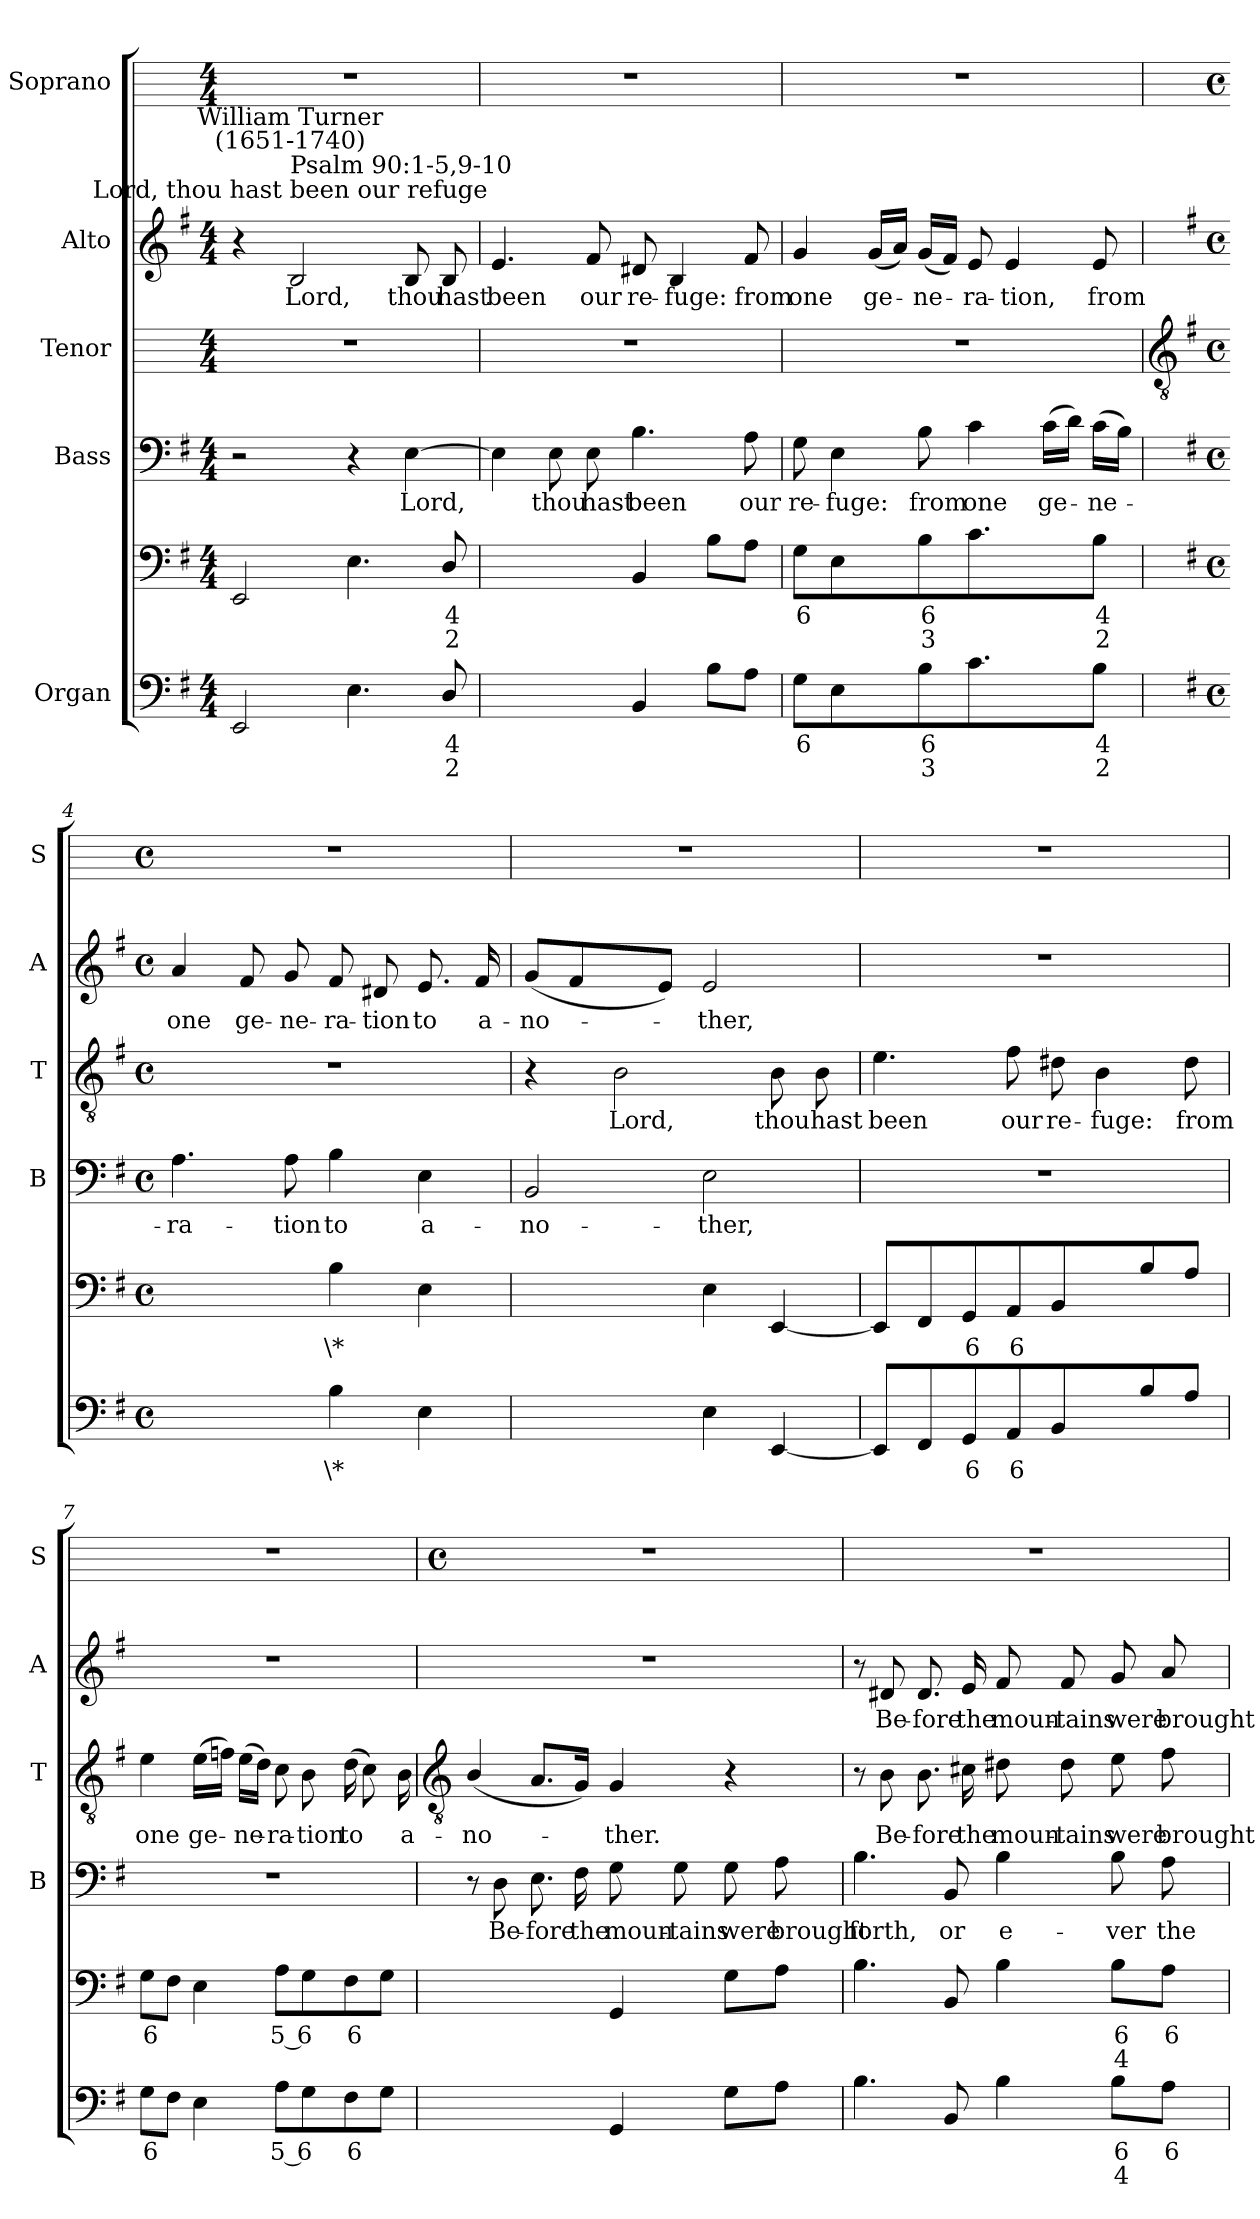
**kern	**text	**text	**kern	**text	**text	**kern	**text	**kern	**text	**kern	**text	**kern
*part5	*part5	*part5	*part5	*part5	*part5	*part4	*part4	*part3	*part3	*part2	*part2	*part1
*staff6	*staff6	*staff6	*staff5	*staff5	*staff5	*staff4	*staff4	*staff3	*staff3	*staff2	*staff2	*staff1
*I"Organ	*	*	*	*	*	*I"Bass	*	*I"Tenor	*	*I"Alto	*	*I"Soprano
*	*	*	*	*	*	*I'B	*	*I'T	*	*I'A	*	*I'S
*	*	*	*clefF4	*	*	*clefF4	*	*	*	*clefG2	*	*
*k[f#]	*	*	*k[f#]	*	*	*k[f#]	*	*	*	*k[f#]	*	*
*G:	*	*	*G:	*	*	*G:	*	*	*	*G:	*	*
*M4/4	*	*	*M4/4	*	*	*M4/4	*	*M4/4	*	*M4/4	*	*M4/4
=1	=1	=1	=1	=1	=1	=1	=1	=1	=1	=1	=1	=1
2EE	.	.	2EE	.	.	2r	.	1r	.	4r	.	1r
!	!	!	!	!	!	!	!	!	!	!LO:TX:a:cj:t=Lord, thou hast been our refuge	!	!
!	!	!	!	!	!	!	!	!	!	!LO:TX:a:t=Psalm 90&colon;1-5,9-10	!	!
!	!	!	!	!	!	!	!	!	!	!LO:TX:a:cj:t=William Turner\n(1651-1740)	!	!
!	!	!	!	!	!	!	!	!	!	!	!LO:LY:b	!
.	.	.	.	.	.	.	.	.	.	2B	Lord,	.
4.E	.	.	4.E	.	.	4r	.	.	.	.	.	.
!	!	!	!	!	!	!	!LO:LY:b	!	!	!	!LO:LY:b	!
.	.	.	.	.	.	[4E	Lord,	.	.	8B	thou	.
!	!LO:LY:b	!LO:LY:b	!	!LO:LY:b	!LO:LY:b	!	!	!	!	!	!LO:LY:b	!
8D/	4	2	8D/	4	2	.	.	.	.	8B	hast	.
=2	=2	=2	=2	=2	=2	=2	=2	=2	=2	=2	=2	=2
!	!LO:LY:b	!	!	!LO:LY:b	!	!	!	!	!	!	!LO:LY:b	!
[4Cyy	7	.	[4Cyy	7	.	4E]	.	1r	.	4.e	been	1r
!	!LO:LY:b	!	!	!LO:LY:b	!	!	!LO:LY:b	!	!	!	!	!
4Cyy]	6	.	4Cyy]	6	.	8E	thou	.	.	.	.	.
!	!	!	!	!	!	!	!LO:LY:b	!	!	!	!LO:LY:b	!
.	.	.	.	.	.	8E	hast	.	.	8f#	our	.
!	!	!	!	!	!	!	!LO:LY:b	!	!	!	!LO:LY:b	!
4BB	.	.	4BB	.	.	4.B	been	.	.	8d#X	re-	.
!	!	!	!	!	!	!	!	!	!	!	!LO:LY:b	!
.	.	.	.	.	.	.	.	.	.	4B	-fuge:	.
8BL	.	.	8BL	.	.	.	.	.	.	.	.	.
!	!	!	!	!	!	!	!LO:LY:b	!	!	!	!LO:LY:b	!
8AJ	.	.	8AJ	.	.	8A	our	.	.	8f#	from	.
=3	=3	=3	=3	=3	=3	=3	=3	=3	=3	=3	=3	=3
!	!LO:LY:b	!	!	!LO:LY:b	!	!	!LO:LY:b	!	!	!	!LO:LY:b	!
8GL	6	.	8GL	6	.	8G	re-	1r	.	4g	one	1r
!	!	!	!	!	!	!	!LO:LY:b	!	!	!	!	!
4E	.	.	4E	.	.	4E	-fuge:	.	.	.	.	.
!	!	!	!	!	!	!	!	!	!	!	!LO:LY:b	!
.	.	.	.	.	.	.	.	.	.	(<16gLL	ge-	.
.	.	.	.	.	.	.	.	.	.	16aJJ)	.	.
!	!LO:LY:b	!LO:LY:b	!	!LO:LY:b	!LO:LY:b	!	!LO:LY:b	!	!	!	!LO:LY:b	!
8B	6	3	8B	6	3	8B	from	.	.	(<16gLL	ne-	.
.	.	.	.	.	.	.	.	.	.	16f#JJ)	.	.
!	!	!	!	!	!	!	!LO:LY:b	!	!	!	!LO:LY:b	!
4.c	.	.	4.c	.	.	4c	one	.	.	8e	ra-	.
!	!	!	!	!	!	!	!	!	!	!	!LO:LY:b	!
.	.	.	.	.	.	.	.	.	.	4e	-tion,	.
!	!	!	!	!	!	!	!LO:LY:b	!	!	!	!	!
.	.	.	.	.	.	(>16cLL	ge-	.	.	.	.	.
.	.	.	.	.	.	16dJJ)	.	.	.	.	.	.
!	!LO:LY:b	!LO:LY:b	!	!LO:LY:b	!LO:LY:b	!	!LO:LY:b	!	!	!	!LO:LY:b	!
8BJ	4	2	8BJ	4	2	(>16cLL	ne-	.	.	8e	from	.
.	.	.	.	.	.	16BJJ)	.	.	.	.	.	.
!!LO:LB:g=z
=4	=4	=4	=4	=4	=4	=4	=4	=4	=4	=4	=4	=4
*	*	*	*	*	*	*	*	*clefGv2	*	*	*	*
*	*	*	*	*	*	*	*	*k[f#]	*	*	*	*
*	*	*	*	*	*	*	*	*G:	*	*	*	*
*M4/4	*	*	*M4/4	*	*	*M4/4	*	*M4/4	*	*M4/4	*	*M4/4
*met(c)	*	*	*met(c)	*	*	*met(c)	*	*met(c)	*	*met(c)	*	*met(c)
!	!LO:LY:b	!	!	!LO:LY:b	!	!	!LO:LY:b	!	!	!	!LO:LY:b	!
[4Ayy	5	.	[4Ayy	5	.	4.A	ra-	1r	.	4a	one	1r
!	!LO:LY:b	!	!	!LO:LY:b	!	!	!	!	!	!	!LO:LY:b	!
8Ayy_	6	.	8Ayy_	6	.	.	.	.	.	8f#	ge-	.
!	!LO:LY:b	!	!	!LO:LY:b	!	!	!LO:LY:b	!	!	!	!LO:LY:b	!
8Ayy]	7	.	8Ayy]	7	.	8A	-tion	.	.	8g	-ne-	.
!	!LO:LY:b	!	!	!LO:LY:b	!	!	!LO:LY:b	!	!	!	!LO:LY:b	!
4B	\*	.	4B	\*	.	4B	to	.	.	8f#	-ra-	.
!	!	!	!	!	!	!	!	!	!	!	!LO:LY:b	!
.	.	.	.	.	.	.	.	.	.	8d#X	-tion	.
!	!	!	!	!	!	!	!LO:LY:b	!	!	!	!LO:LY:b	!
4E	.	.	4E	.	.	4E	a-	.	.	8.e	to	.
!	!	!	!	!	!	!	!	!	!	!	!LO:LY:b	!
.	.	.	.	.	.	.	.	.	.	16f#	a-	.
=5	=5	=5	=5	=5	=5	=5	=5	=5	=5	=5	=5	=5
!	!LO:LY:b	!LO:LY:b	!	!LO:LY:b	!LO:LY:b	!	!LO:LY:b	!	!	!	!LO:LY:b	!
[4BByy	6	4	[4BByy	6	4	2BB	-no-	4r	.	(<8gL	-no-	1r
.	.	.	.	.	.	.	.	.	.	4f#	.	.
!	!LO:LY:b	!LO:LY:b	!	!LO:LY:b	!LO:LY:b	!	!	!	!LO:LY:b	!	!	!
4BByy]	5	3	4BByy]	5	3	.	.	2B	Lord,	.	.	.
.	.	.	.	.	.	.	.	.	.	8eJ)	.	.
!	!	!	!	!	!	!	!LO:LY:b	!	!	!	!LO:LY:b	!
4E	.	.	4E	.	.	2E	-ther,	.	.	2e	ther,	.
!	!	!	!	!	!	!	!	!	!LO:LY:b	!	!	!
[4EE	.	.	[4EE	.	.	.	.	8B	thou	.	.	.
!	!	!	!	!	!	!	!	!	!LO:LY:b	!	!	!
.	.	.	.	.	.	.	.	8B	hast	.	.	.
=6	=6	=6	=6	=6	=6	=6	=6	=6	=6	=6	=6	=6
!	!	!	!	!	!	!	!	!	!LO:LY:b	!	!	!
8EEL]	.	.	8EEL]	.	.	1r	.	4.e	been	1r	.	1r
8FF#	.	.	8FF#	.	.	.	.	.	.	.	.	.
!	!LO:LY:b	!	!	!LO:LY:b	!	!	!	!	!	!	!	!
8GG	6	.	8GG	6	.	.	.	.	.	.	.	.
!	!LO:LY:b	!	!	!LO:LY:b	!	!	!	!	!LO:LY:b	!	!	!
8AA	6	.	8AA	6	.	.	.	8f#	our	.	.	.
!	!	!	!	!	!	!	!	!	!LO:LY:b	!	!	!
4BB	.	.	4BB	.	.	.	.	8d#X	re-	.	.	.
!	!	!	!	!	!	!	!	!	!LO:LY:b	!	!	!
.	.	.	.	.	.	.	.	4B	-fuge:	.	.	.
8B	.	.	8B	.	.	.	.	.	.	.	.	.
!	!	!	!	!	!	!	!	!	!LO:LY:b	!	!	!
8AJ	.	.	8AJ	.	.	.	.	8d#	from	.	.	.
=7	=7	=7	=7	=7	=7	=7	=7	=7	=7	=7	=7	=7
!	!LO:LY:b	!	!	!LO:LY:b	!	!	!	!	!LO:LY:b	!	!	!
8GL	6	.	8GL	6	.	1r	.	4e	one	1r	.	1r
8F#J	.	.	8F#J	.	.	.	.	.	.	.	.	.
!	!	!	!	!	!	!	!	!	!LO:LY:b	!	!	!
4E	.	.	4E	.	.	.	.	(>16eLL	ge-	.	.	.
.	.	.	.	.	.	.	.	16fnJJ)	.	.	.	.
!	!	!	!	!	!	!	!	!	!LO:LY:b	!	!	!
.	.	.	.	.	.	.	.	(>16eLL	ne-	.	.	.
.	.	.	.	.	.	.	.	16dJJ)	.	.	.	.
!	!LO:LY:b	!	!	!LO:LY:b	!	!	!	!	!LO:LY:b	!	!	!
8AL	5 6	.	8AL	5 6	.	.	.	8c	ra-	.	.	.
!	!	!	!	!	!	!	!	!	!LO:LY:b	!	!	!
8G	.	.	8G	.	.	.	.	8B	-tion	.	.	.
!	!LO:LY:b	!	!	!LO:LY:b	!	!	!	!	!LO:LY:b	!	!	!
8F#	6	.	8F#	6	.	.	.	(>16dLL	to	.	.	.
.	.	.	.	.	.	.	.	8cJ)	.	.	.	.
8GJ	.	.	8GJ	.	.	.	.	.	.	.	.	.
!	!	!	!	!	!	!	!	!	!LO:LY:b	!	!	!
.	.	.	.	.	.	.	.	16B	a-	.	.	.
!!LO:LB:g=z
=8	=8	=8	=8	=8	=8	=8	=8	=8	=8	=8	=8	=8
*	*	*	*	*	*	*	*	*clefGv2	*	*	*	*
*	*	*	*	*	*	*	*	*	*	*	*	*M4/4
*	*	*	*	*	*	*	*	*	*	*	*	*met(c)
!	!LO:LY:b	!LO:LY:b	!	!LO:LY:b	!LO:LY:b	!	!	!	!LO:LY:b	!	!	!
[4Dyy	6	4	[4Dyy	6	4	8r	.	(<4B/	-no-	1r	.	1r
!	!	!	!	!	!	!	!LO:LY:b	!	!	!	!	!
.	.	.	.	.	.	8D	Be-	.	.	.	.	.
!	!LO:LY:b	!LO:LY:b	!	!LO:LY:b	!LO:LY:b	!	!LO:LY:b	!	!	!	!	!
4Dyy]	5	3	4Dyy]	5	3	8.E	-fore	8.AL	.	.	.	.
!	!	!	!	!	!	!	!LO:LY:b	!	!	!	!	!
.	.	.	.	.	.	16F#	the	16GJ)	.	.	.	.
!	!	!	!	!	!	!	!LO:LY:b	!	!LO:LY:b	!	!	!
4GG	.	.	4GG	.	.	8G	moun-	4G	ther.	.	.	.
!	!	!	!	!	!	!	!LO:LY:b	!	!	!	!	!
.	.	.	.	.	.	8G	-tains	.	.	.	.	.
!	!	!	!	!	!	!	!LO:LY:b	!	!	!	!	!
8GL	.	.	8GL	.	.	8G	were	4r	.	.	.	.
!	!	!	!	!	!	!	!LO:LY:b	!	!	!	!	!
8AJ	.	.	8AJ	.	.	8A	brought	.	.	.	.	.
=9	=9	=9	=9	=9	=9	=9	=9	=9	=9	=9	=9	=9
!	!	!	!	!	!	!	!LO:LY:b	!	!	!	!	!
4.B	.	.	4.B	.	.	4.B	forth,	8r	.	8r	.	1r
!	!	!	!	!	!	!	!	!	!LO:LY:b	!	!LO:LY:b	!
.	.	.	.	.	.	.	.	8B	Be-	8d#X	Be-	.
!	!	!	!	!	!	!	!	!	!LO:LY:b	!	!LO:LY:b	!
.	.	.	.	.	.	.	.	8.B	-fore	8.d#	-fore	.
!	!	!	!	!	!	!	!LO:LY:b	!	!	!	!	!
8BB	.	.	8BB	.	.	8BB	or	.	.	.	.	.
!	!	!	!	!	!	!	!	!	!LO:LY:b	!	!LO:LY:b	!
.	.	.	.	.	.	.	.	16c#X	the	16e	the	.
!	!	!	!	!	!	!	!LO:LY:b	!	!LO:LY:b	!	!LO:LY:b	!
4B	.	.	4B	.	.	4B	e-	8d#X	moun-	8f#	moun-	.
!	!	!	!	!	!	!	!	!	!LO:LY:b	!	!LO:LY:b	!
.	.	.	.	.	.	.	.	8d#	-tains	8f#	-tains	.
!	!LO:LY:b	!LO:LY:b	!	!LO:LY:b	!LO:LY:b	!	!LO:LY:b	!	!LO:LY:b	!	!LO:LY:b	!
8BL	6	4	8BL	6	4	8B	-ver	8e	were	8g	were	.
!	!LO:LY:b	!	!	!LO:LY:b	!	!	!LO:LY:b	!	!LO:LY:b	!	!LO:LY:b	!
8AJ	6	.	8AJ	6	.	8A	the	8f#	brought	8a	brought	.
=	=	=	=	=	=	=	=	=	=	=	=	=
*-	*-	*-	*-	*-	*-	*-	*-	*-	*-	*-	*-	*-
